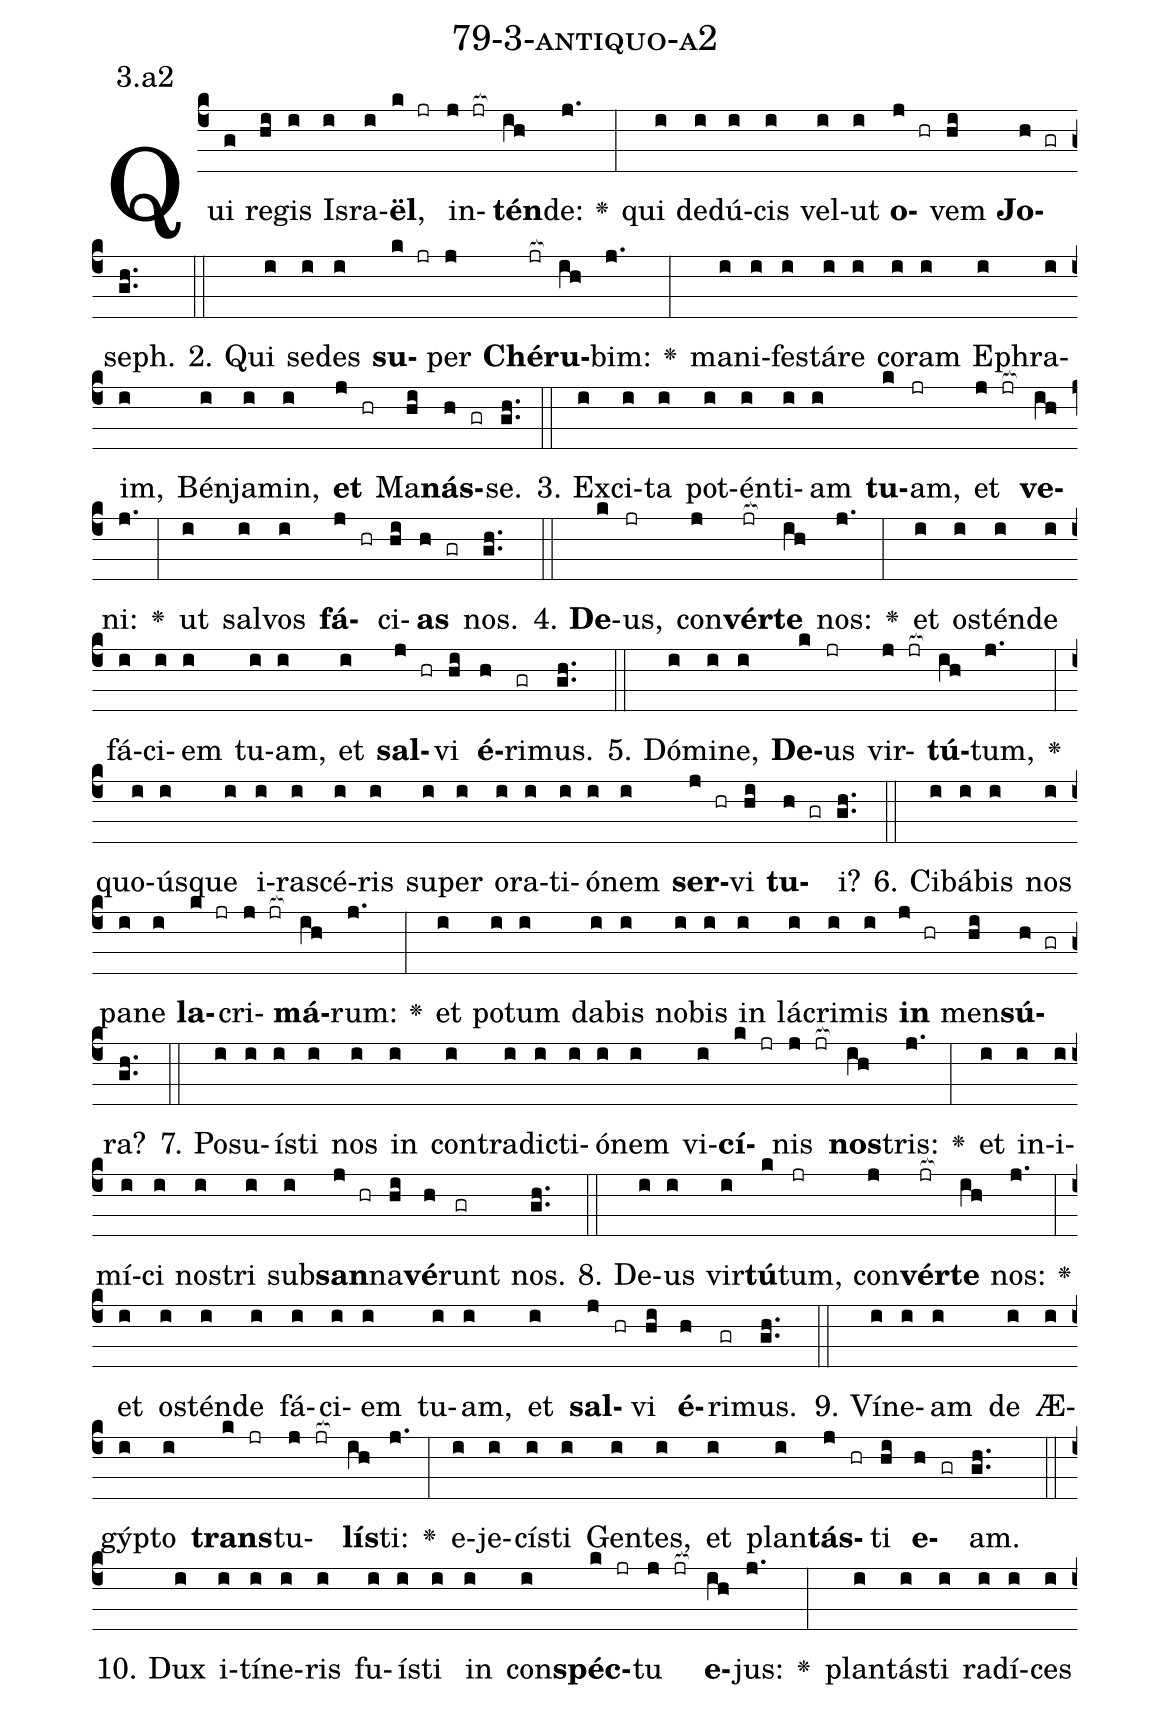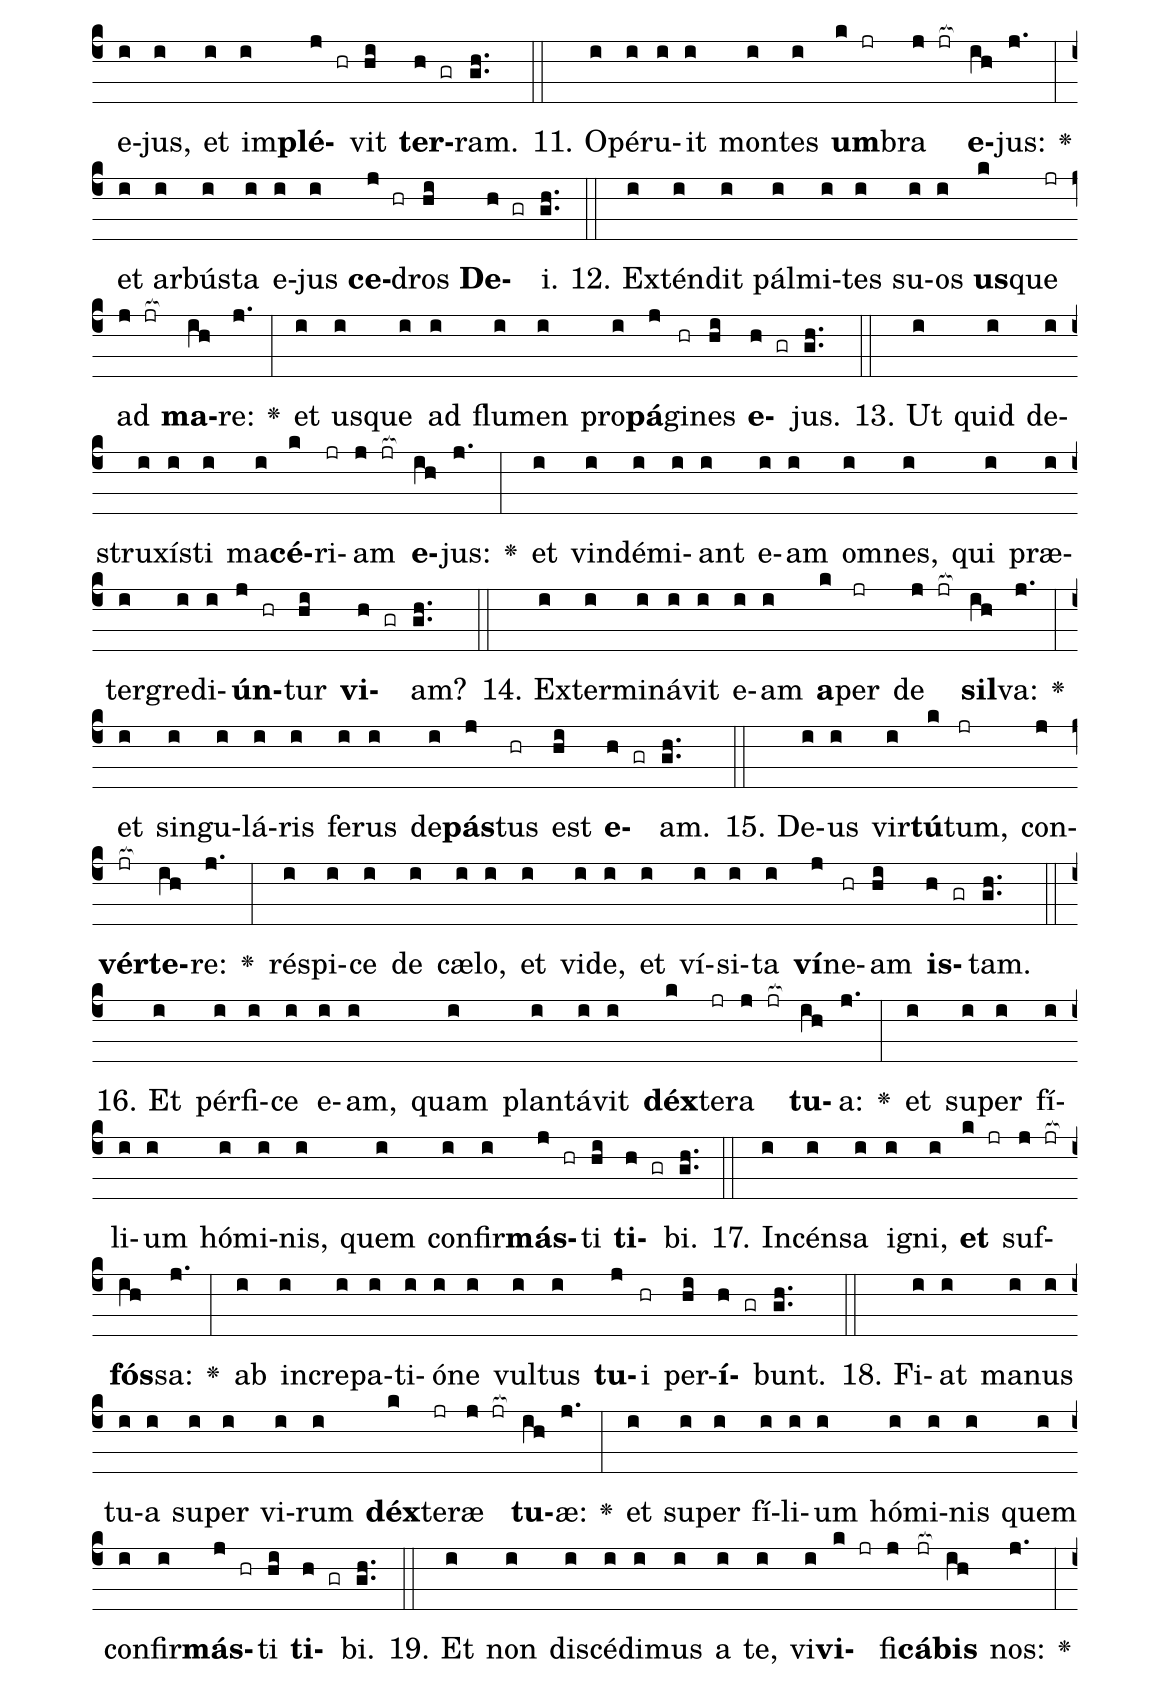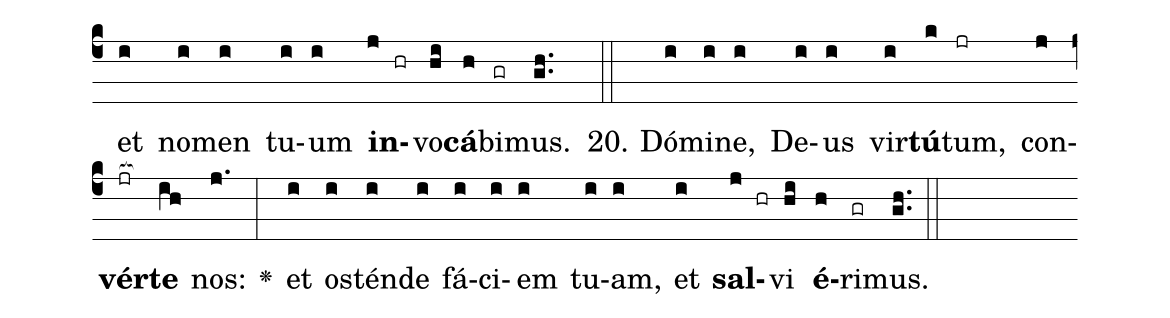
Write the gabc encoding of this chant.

name: 79-3-antiquo-a2;
annotation: 3.a2;
%%
(c4)Qui(g) re(hi)gis(i) Is(i)ra(i)<b>ël</b>,(k jr) in(j jr[ocb:1{])<b>tén</b>(ih[ocb:0}])de:(j.) <v>\greheightstar</v>(:) qui(i) de(i)dú(i)cis(i) vel(i)ut(i) <b>o</b>(j hr)vem(hi) <b>Jo</b>(h gr)seph.(gh..) (::)
2. Qui(i) se(i)des(i) <b>su</b>(k jr)per(j) <b>Ché</b>(jr[ocb:1{])<b>ru</b>(ih[ocb:0}])bim:(j.) <v>\greheightstar</v>(:) ma(i)ni(i)fes(i)tá(i)re(i) co(i)ram(i) E(i)phra(i)im,(i) Bén(i)ja(i)min,(i) <b>et</b>(j hr) Ma(hi)<b>nás</b>(h gr)se.(gh..) (::)
3. Ex(i)ci(i)ta(i) pot(i)én(i)ti(i)am(i) <b>tu</b>(k)am,(jr) et(j jr[ocb:1{]) <b>ve</b>(ih[ocb:0}])ni:(j.) <v>\greheightstar</v>(:) ut(i) sal(i)vos(i) <b>fá</b>(j hr)ci(hi)<b>as</b>(h gr) nos.(gh..) (::)
4. <b>De</b>(k)us,(jr) con(j)<b>vér</b>(jr[ocb:1{])<b>te</b>(ih[ocb:0}]) nos:(j.) <v>\greheightstar</v>(:) et(i) os(i)tén(i)de(i) fá(i)ci(i)em(i) tu(i)am,(i) et(i) <b>sal</b>(j hr)vi(hi) <b>é</b>(h)ri(gr)mus.(gh..) (::)
5. Dó(i)mi(i)ne,(i) <b>De</b>(k)us(jr) vir(j jr[ocb:1{])<b>tú</b>(ih[ocb:0}])tum,(j.) <v>\greheightstar</v>(:) quo(i)ús(i)que(i) i(i)ra(i)scé(i)ris(i) su(i)per(i) o(i)ra(i)ti(i)ó(i)nem(i) <b>ser</b>(j hr)vi(hi) <b>tu</b>(h gr)i?(gh..) (::)
6. Ci(i)bá(i)bis(i) nos(i) pa(i)ne(i) <b>la</b>(k jr)cri(j jr[ocb:1{])<b>má</b>(ih[ocb:0}])rum:(j.) <v>\greheightstar</v>(:) et(i) po(i)tum(i) da(i)bis(i) no(i)bis(i) in(i) lá(i)cri(i)mis(i) <b>in</b>(j hr) men(hi)<b>sú</b>(h gr)ra?(gh..) (::)
7. Po(i)su(i)ís(i)ti(i) nos(i) in(i) con(i)tra(i)dic(i)ti(i)ó(i)nem(i) vi(i)<b>cí</b>(k jr)nis(j jr[ocb:1{]) <b>nos</b>(ih[ocb:0}])tris:(j.) <v>\greheightstar</v>(:) et(i) in(i)i(i)mí(i)ci(i) nos(i)tri(i) sub(i)<b>san</b>(j hr)na(hi)<b>vé</b>(h)runt(gr) nos.(gh..) (::)
8. De(i)us(i) vir(i)<b>tú</b>(k)tum,(jr) con(j)<b>vér</b>(jr[ocb:1{])<b>te</b>(ih[ocb:0}]) nos:(j.) <v>\greheightstar</v>(:) et(i) os(i)tén(i)de(i) fá(i)ci(i)em(i) tu(i)am,(i) et(i) <b>sal</b>(j hr)vi(hi) <b>é</b>(h)ri(gr)mus.(gh..) (::)
9. Ví(i)ne(i)am(i) de(i) Æ(i)gýp(i)to(i) <b>trans</b>(k jr)tu(j jr[ocb:1{])<b>lís</b>(ih[ocb:0}])ti:(j.) <v>\greheightstar</v>(:) e(i)je(i)cís(i)ti(i) Gen(i)tes,(i) et(i) plan(i)<b>tás</b>(j hr)ti(hi) <b>e</b>(h gr)am.(gh..) (::)
10. Dux(i) i(i)tí(i)ne(i)ris(i) fu(i)ís(i)ti(i) in(i) con(i)<b>spéc</b>(k jr)tu(j jr[ocb:1{]) <b>e</b>(ih[ocb:0}])jus:(j.) <v>\greheightstar</v>(:) plan(i)tás(i)ti(i) ra(i)dí(i)ces(i) e(i)jus,(i) et(i) im(i)<b>plé</b>(j hr)vit(hi) <b>ter</b>(h gr)ram.(gh..) (::)
11. O(i)pé(i)ru(i)it(i) mon(i)tes(i) <b>um</b>(k jr)bra(j jr[ocb:1{]) <b>e</b>(ih[ocb:0}])jus:(j.) <v>\greheightstar</v>(:) et(i) ar(i)bús(i)ta(i) e(i)jus(i) <b>ce</b>(j hr)dros(hi) <b>De</b>(h gr)i.(gh..) (::)
12. Ex(i)tén(i)dit(i) pál(i)mi(i)tes(i) su(i)os(i) <b>us</b>(k)que(jr) ad(j jr[ocb:1{]) <b>ma</b>(ih[ocb:0}])re:(j.) <v>\greheightstar</v>(:) et(i) us(i)que(i) ad(i) flu(i)men(i) pro(i)<b>pá</b>(j)gi(hr)nes(hi) <b>e</b>(h gr)jus.(gh..) (::)
13. Ut(i) quid(i) de(i)stru(i)xís(i)ti(i) ma(i)<b>cé</b>(k)ri(jr)am(j jr[ocb:1{]) <b>e</b>(ih[ocb:0}])jus:(j.) <v>\greheightstar</v>(:) et(i) vin(i)dé(i)mi(i)ant(i) e(i)am(i) om(i)nes,(i) qui(i) præ(i)ter(i)gre(i)di(i)<b>ún</b>(j hr)tur(hi) <b>vi</b>(h gr)am?(gh..) (::)
14. Ex(i)ter(i)mi(i)ná(i)vit(i) e(i)am(i) <b>a</b>(k)per(jr) de(j jr[ocb:1{]) <b>sil</b>(ih[ocb:0}])va:(j.) <v>\greheightstar</v>(:) et(i) sin(i)gu(i)lá(i)ris(i) fe(i)rus(i) de(i)<b>pás</b>(j)tus(hr) est(hi) <b>e</b>(h gr)am.(gh..) (::)
15. De(i)us(i) vir(i)<b>tú</b>(k)tum,(jr) con(j)<b>vér</b>(jr[ocb:1{])<b>te</b>(ih[ocb:0}])re:(j.) <v>\greheightstar</v>(:) ré(i)spi(i)ce(i) de(i) cæ(i)lo,(i) et(i) vi(i)de,(i) et(i) ví(i)si(i)ta(i) <b>ví</b>(j)ne(hr)am(hi) <b>is</b>(h gr)tam.(gh..) (::)
16. Et(i) pér(i)fi(i)ce(i) e(i)am,(i) quam(i) plan(i)tá(i)vit(i) <b>déx</b>(k)te(jr)ra(j jr[ocb:1{]) <b>tu</b>(ih[ocb:0}])a:(j.) <v>\greheightstar</v>(:) et(i) su(i)per(i) fí(i)li(i)um(i) hó(i)mi(i)nis,(i) quem(i) con(i)fir(i)<b>más</b>(j hr)ti(hi) <b>ti</b>(h gr)bi.(gh..) (::)
17. In(i)cén(i)sa(i) i(i)gni,(i) <b>et</b>(k jr) suf(j jr[ocb:1{])<b>fós</b>(ih[ocb:0}])sa:(j.) <v>\greheightstar</v>(:) ab(i) in(i)cre(i)pa(i)ti(i)ó(i)ne(i) vul(i)tus(i) <b>tu</b>(j)i(hr) per(hi)<b>í</b>(h gr)bunt.(gh..) (::)
18. Fi(i)at(i) ma(i)nus(i) tu(i)a(i) su(i)per(i) vi(i)rum(i) <b>déx</b>(k)te(jr)ræ(j jr[ocb:1{]) <b>tu</b>(ih[ocb:0}])æ:(j.) <v>\greheightstar</v>(:) et(i) su(i)per(i) fí(i)li(i)um(i) hó(i)mi(i)nis(i) quem(i) con(i)fir(i)<b>más</b>(j hr)ti(hi) <b>ti</b>(h gr)bi.(gh..) (::)
19. Et(i) non(i) di(i)scé(i)di(i)mus(i) a(i) te,(i) vi(i)<b>vi</b>(k jr)fi(j)<b>cá</b>(jr[ocb:1{])<b>bis</b>(ih[ocb:0}]) nos:(j.) <v>\greheightstar</v>(:) et(i) no(i)men(i) tu(i)um(i) <b>in</b>(j hr)vo(hi)<b>cá</b>(h)bi(gr)mus.(gh..) (::)
20. Dó(i)mi(i)ne,(i) De(i)us(i) vir(i)<b>tú</b>(k)tum,(jr) con(j)<b>vér</b>(jr[ocb:1{])<b>te</b>(ih[ocb:0}]) nos:(j.) <v>\greheightstar</v>(:) et(i) os(i)tén(i)de(i) fá(i)ci(i)em(i) tu(i)am,(i) et(i) <b>sal</b>(j hr)vi(hi) <b>é</b>(h)ri(gr)mus.(gh..) (::)
